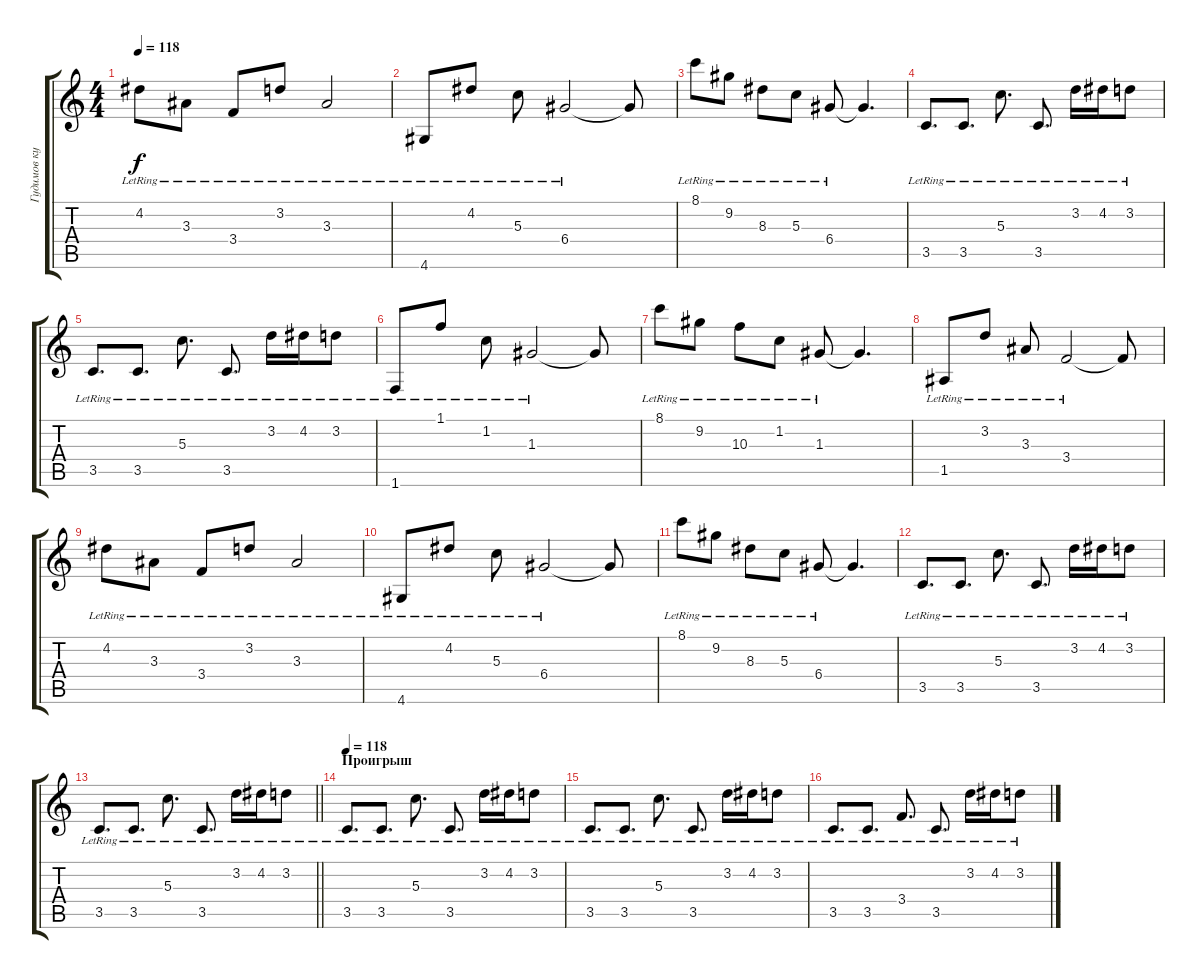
\track ("Гудимов куплет" "Гудимов ку") {instrument electricguitarjazz}
\staff {score tabs}
\tuning (E4 B3 G3 D3 A2 E2) {hide}
\ts (4 4)
\tempo 118
\clef g2
\ks c
4.2{lr}.8{dy f} 3.3{lr}.8 3.4{lr}.8 3.2{lr}.8 3.3{lr}.2 |
4.6{lr}.8 4.2{lr}.8 5.3{lr}.8 6.4{lr}.2 6.4{t}.8 |
8.1{lr}.8 9.2{lr}.8 8.3{lr}.8 5.3{lr}.8 6.4{lr}.8 6.4{t}.4{d} |
3.5{lr}.8{d} 3.5{lr}.8{d} 5.3{lr}.8{d} 3.5{lr}.8{d} 3.2{lr}.16 4.2{lr}.16 3.2{lr}.8 |
3.5{lr}.8{d} 3.5{lr}.8{d} 5.3{lr}.8{d} 3.5{lr}.8{d} 3.2{lr}.16 4.2{lr}.16 3.2{lr}.8 |
1.6{lr}.8 1.1{lr}.8 1.2{lr}.8 1.3{lr}.2 1.3{t}.8 |
8.1{lr}.8 9.2{lr}.8 10.3{lr}.8 1.2{lr}.8 1.3{lr}.8 1.3{t}.4{d} |
1.5{lr}.8 3.2{lr}.8 3.3{lr}.8 3.4{lr}.2 3.4{t}.8 |
4.2{lr}.8 3.3{lr}.8 3.4{lr}.8 3.2{lr}.8 3.3{lr}.2 |
4.6{lr}.8 4.2{lr}.8 5.3{lr}.8 6.4{lr}.2 6.4{t}.8 |
8.1{lr}.8 9.2{lr}.8 8.3{lr}.8 5.3{lr}.8 6.4{lr}.8 6.4{t}.4{d} |
3.5{lr}.8{d} 3.5{lr}.8{d} 5.3{lr}.8{d} 3.5{lr}.8{d} 3.2{lr}.16 4.2{lr}.16 3.2{lr}.8 |
\barLineRight lightlight
3.5{lr}.8{d} 3.5{lr}.8{d} 5.3{lr}.8{d} 3.5{lr}.8{d} 3.2{lr}.16 4.2{lr}.16 3.2{lr}.8 |
\section ("" "Проигрыш")
\tempo 118
3.5{lr}.8{d} 3.5{lr}.8{d} 5.3{lr}.8{d} 3.5{lr}.8{d} 3.2{lr}.16 4.2{lr}.16 3.2{lr}.8 |
3.5{lr}.8{d} 3.5{lr}.8{d} 5.3{lr}.8{d} 3.5{lr}.8{d} 3.2{lr}.16 4.2{lr}.16 3.2{lr}.8 |
3.5{lr}.8{d} 3.5{lr}.8{d} 3.4{lr}.8{d} 3.5{lr}.8{d} 3.2{lr}.16 4.2{lr}.16 3.2{lr}.8
